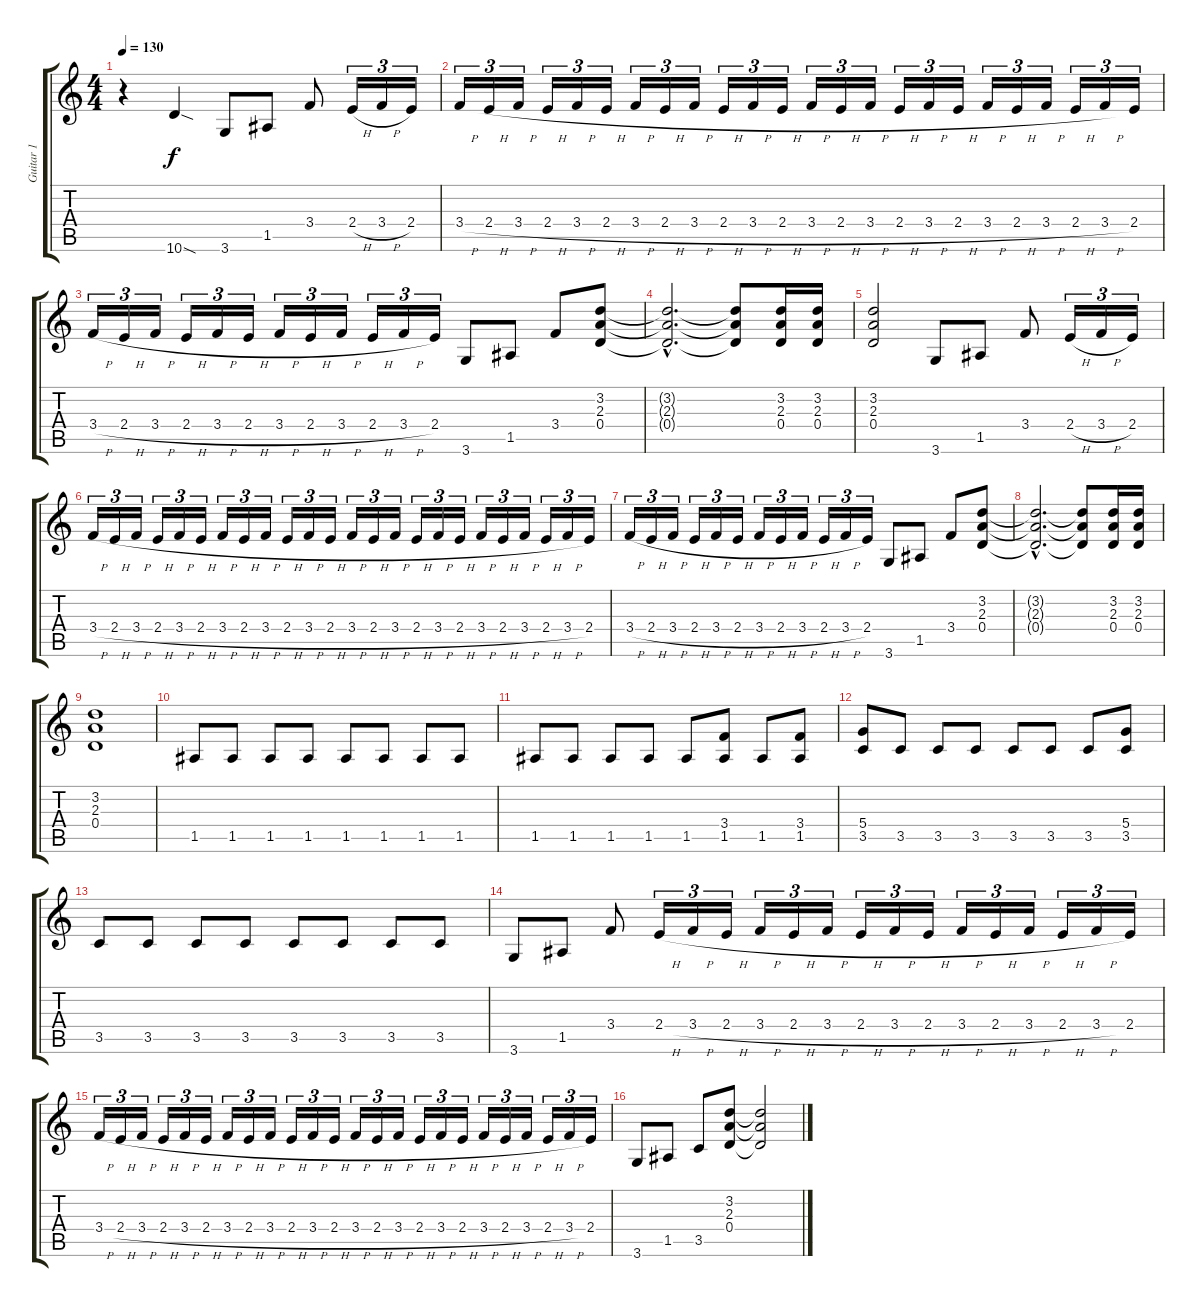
\track ("Guitar 1" "Guitar 1") {instrument distortionguitar}
\staff {score tabs}
\tuning (E4 B3 G3 D3 A2 E2) {hide}
\ts (4 4)
\tempo 130
\clef g2
\ks c
r.4{dy f instrument distortionguitar} 10.6{sod}.4 3.6.8 1.5.8 3.4.8 2.4{h}.16{tu (3 2)} 3.4{h}.16{tu (3 2)} 2.4.16{tu (3 2)} |
3.4{h}.16{tu (3 2)} 2.4{h}.16{tu (3 2)} 3.4{h}.16{tu (3 2)} 2.4{h}.16{tu (3 2)} 3.4{h}.16{tu (3 2)} 2.4{h}.16{tu (3 2)} 3.4{h}.16{tu (3 2)} 2.4{h}.16{tu (3 2)} 3.4{h}.16{tu (3 2)} 2.4{h}.16{tu (3 2)} 3.4{h}.16{tu (3 2)} 2.4{h}.16{tu (3 2)} 3.4{h}.16{tu (3 2)} 2.4{h}.16{tu (3 2)} 3.4{h}.16{tu (3 2)} 2.4{h}.16{tu (3 2)} 3.4{h}.16{tu (3 2)} 2.4{h}.16{tu (3 2)} 3.4{h}.16{tu (3 2)} 2.4{h}.16{tu (3 2)} 3.4{h}.16{tu (3 2)} 2.4{h}.16{tu (3 2)} 3.4{h}.16{tu (3 2)} 2.4.16{tu (3 2)} |
3.4{h}.16{tu (3 2)} 2.4{h}.16{tu (3 2)} 3.4{h}.16{tu (3 2)} 2.4{h}.16{tu (3 2)} 3.4{h}.16{tu (3 2)} 2.4{h}.16{tu (3 2)} 3.4{h}.16{tu (3 2)} 2.4{h}.16{tu (3 2)} 3.4{h}.16{tu (3 2)} 2.4{h}.16{tu (3 2)} 3.4{h}.16{tu (3 2)} 2.4.16{tu (3 2)} 3.6.8 1.5.8 3.4.8 (3.2 2.3 0.4).8 |
(3.2{hac t} 2.3{hac t} 0.4{hac t}).2{d} (3.2{t} 2.3{t} 0.4{t}).8 (3.2 2.3 0.4).16 (3.2 2.3 0.4).16 |
(3.2 2.3 0.4).2 3.6.8 1.5.8 3.4.8 2.4{h}.16{tu (3 2)} 3.4{h}.16{tu (3 2)} 2.4.16{tu (3 2)} |
3.4{h}.16{tu (3 2)} 2.4{h}.16{tu (3 2)} 3.4{h}.16{tu (3 2)} 2.4{h}.16{tu (3 2)} 3.4{h}.16{tu (3 2)} 2.4{h}.16{tu (3 2)} 3.4{h}.16{tu (3 2)} 2.4{h}.16{tu (3 2)} 3.4{h}.16{tu (3 2)} 2.4{h}.16{tu (3 2)} 3.4{h}.16{tu (3 2)} 2.4{h}.16{tu (3 2)} 3.4{h}.16{tu (3 2)} 2.4{h}.16{tu (3 2)} 3.4{h}.16{tu (3 2)} 2.4{h}.16{tu (3 2)} 3.4{h}.16{tu (3 2)} 2.4{h}.16{tu (3 2)} 3.4{h}.16{tu (3 2)} 2.4{h}.16{tu (3 2)} 3.4{h}.16{tu (3 2)} 2.4{h}.16{tu (3 2)} 3.4{h}.16{tu (3 2)} 2.4.16{tu (3 2)} |
3.4{h}.16{tu (3 2)} 2.4{h}.16{tu (3 2)} 3.4{h}.16{tu (3 2)} 2.4{h}.16{tu (3 2)} 3.4{h}.16{tu (3 2)} 2.4{h}.16{tu (3 2)} 3.4{h}.16{tu (3 2)} 2.4{h}.16{tu (3 2)} 3.4{h}.16{tu (3 2)} 2.4{h}.16{tu (3 2)} 3.4{h}.16{tu (3 2)} 2.4.16{tu (3 2)} 3.6.8 1.5.8 3.4.8 (3.2 2.3 0.4).8 |
(3.2{hac t} 2.3{hac t} 0.4{hac t}).2{d} (3.2{t} 2.3{t} 0.4{t}).8 (3.2 2.3 0.4).16 (3.2 2.3 0.4).16 |
(3.2 2.3 0.4).1 |
1.5.8 1.5.8 1.5.8 1.5.8 1.5.8 1.5.8 1.5.8 1.5.8 |
1.5.8 1.5.8 1.5.8 1.5.8 1.5.8 (3.4 1.5).8 1.5.8 (3.4 1.5).8 |
(5.4 3.5).8 3.5.8 3.5.8 3.5.8 3.5.8 3.5.8 3.5.8 (5.4 3.5).8 |
3.5.8 3.5.8 3.5.8 3.5.8 3.5.8 3.5.8 3.5.8 3.5.8 |
3.6.8 1.5.8 3.4.8 2.4{h}.16{tu (3 2)} 3.4{h}.16{tu (3 2)} 2.4{h}.16{tu (3 2)} 3.4{h}.16{tu (3 2)} 2.4{h}.16{tu (3 2)} 3.4{h}.16{tu (3 2)} 2.4{h}.16{tu (3 2)} 3.4{h}.16{tu (3 2)} 2.4{h}.16{tu (3 2)} 3.4{h}.16{tu (3 2)} 2.4{h}.16{tu (3 2)} 3.4{h}.16{tu (3 2)} 2.4{h}.16{tu (3 2)} 3.4{h}.16{tu (3 2)} 2.4.16{tu (3 2)} |
3.4{h}.16{tu (3 2)} 2.4{h}.16{tu (3 2)} 3.4{h}.16{tu (3 2)} 2.4{h}.16{tu (3 2)} 3.4{h}.16{tu (3 2)} 2.4{h}.16{tu (3 2)} 3.4{h}.16{tu (3 2)} 2.4{h}.16{tu (3 2)} 3.4{h}.16{tu (3 2)} 2.4{h}.16{tu (3 2)} 3.4{h}.16{tu (3 2)} 2.4{h}.16{tu (3 2)} 3.4{h}.16{tu (3 2)} 2.4{h}.16{tu (3 2)} 3.4{h}.16{tu (3 2)} 2.4{h}.16{tu (3 2)} 3.4{h}.16{tu (3 2)} 2.4{h}.16{tu (3 2)} 3.4{h}.16{tu (3 2)} 2.4{h}.16{tu (3 2)} 3.4{h}.16{tu (3 2)} 2.4{h}.16{tu (3 2)} 3.4{h}.16{tu (3 2)} 2.4.16{tu (3 2)} |
3.6.8 1.5.8 3.5.8 (3.2 2.3 0.4).8 (3.2{t} 2.3{t} 0.4{t}).2
